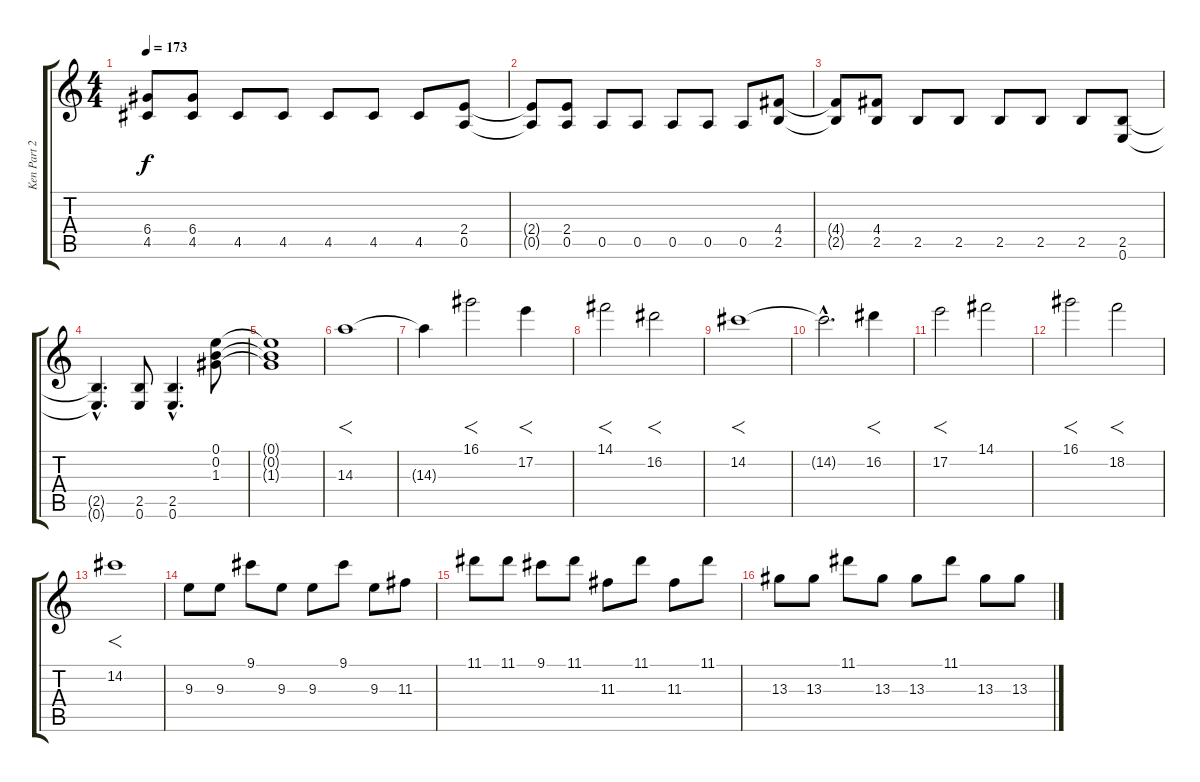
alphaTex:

\track ("Ken Part 2" "Ken Part 2") {instrument distortionguitar}
\staff {score tabs}
\tuning (E4 B3 G3 D3 A2 E2) {hide}
\ts (4 4)
\tempo 173
\clef g2
\ks c
(6.4{t} 4.5{t}).8{dy f} (6.4 4.5).8 4.5.8 4.5.8 4.5.8 4.5.8 4.5.8 (2.4 0.5).8 |
(2.4{t} 0.5{t}).8 (2.4 0.5).8 0.5.8 0.5.8 0.5.8 0.5.8 0.5.8 (4.4 2.5).8 |
(4.4{t} 2.5{t}).8 (4.4 2.5).8 2.5.8 2.5.8 2.5.8 2.5.8 2.5.8 (2.5 0.6).8 |
(2.5{hac t} 0.6{hac t}).4{d} (2.5 0.6).8 (2.5{hac} 0.6{hac}).4{d} (0.1 0.2 1.3).8 |
(0.1{t} 0.2{t} 1.3{t}).1 |
14.3.1{f} |
14.3{t}.4 16.1.2{f} 17.2.4{f} |
14.1.2{f} 16.2.2{f} |
14.2.1{f} |
14.2{hac t}.2{d} 16.2.4{f} |
17.2.2{f} 14.1.2 |
16.1.2{f} 18.2.2{f} |
14.2.1{f} |
9.3.8 9.3.8 9.1.8 9.3.8 9.3.8 9.1.8 9.3.8 11.3.8 |
11.1.8 11.1.8 9.1.8 11.1.8 11.3.8 11.1.8 11.3.8 11.1.8 |
13.3.8 13.3.8 11.1.8 13.3.8 13.3.8 11.1.8 13.3.8 13.3.8
